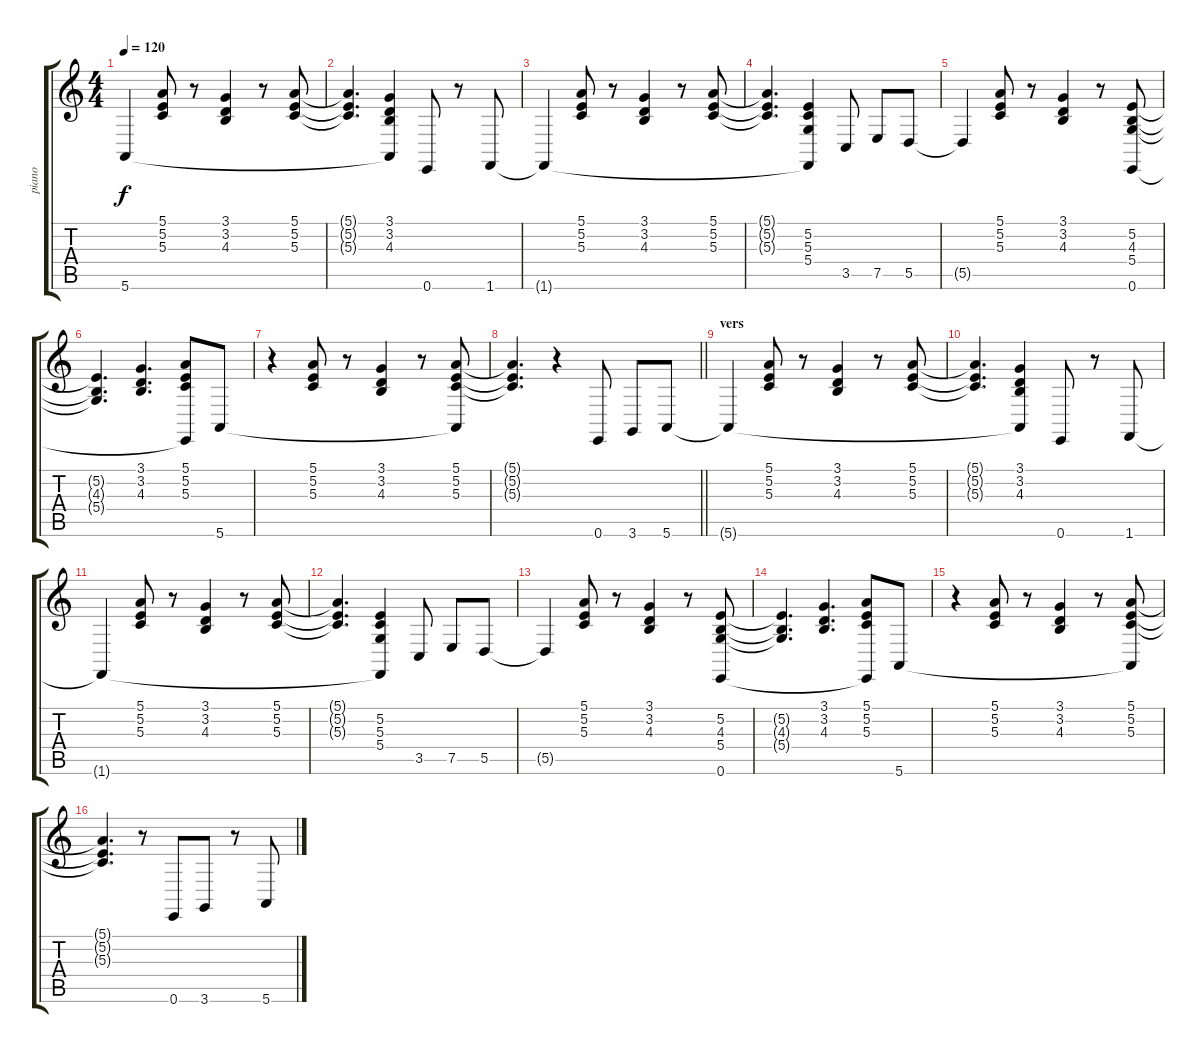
\track ("piano" "piano") {instrument brightacousticpiano}
\staff {score tabs}
\tuning (E4 B3 G3 D3 A2 E2) {hide}
\ts (4 4)
\tempo 120
\clef g2
\ks c
5.6.4{dy f instrument brightacousticpiano} (5.1 5.2 5.3).8 r.8 (3.1 3.2 4.3).4 r.8 (5.1 5.2 5.3).8 |
(5.1{t} 5.2{t} 5.3{t}).4{d} (3.1 3.2 4.3 5.6{t}).4 0.6.8 r.8 1.6.8 |
1.6{t}.4 (5.1 5.2 5.3).8 r.8 (3.1 3.2 4.3).4 r.8 (5.1 5.2 5.3).8 |
(5.1{t} 5.2{t} 5.3{t}).4{d} (5.2 5.3 5.4 1.6{t}).4 3.5.8 7.5.8 5.5.8 |
5.5{t}.4 (5.1 5.2 5.3).8 r.8 (3.1 3.2 4.3).4 r.8 (5.2 4.3 5.4 0.6).8 |
(5.2{t} 4.3{t} 5.4{t}).4{d} (3.1 3.2 4.3).4{d} (5.1 5.2 5.3 0.6{t}).8 5.6.8 |
r.4 (5.1 5.2 5.3).8 r.8 (3.1 3.2 4.3).4 r.8 (5.1 5.2 5.3 5.6{t}).8 |
\barLineRight lightlight
(5.1{t} 5.2{t} 5.3{t}).4{d} r.4 0.6.8 3.6.8 5.6.8 |
\section ("" "vers")
5.6{t}.4 (5.1 5.2 5.3).8 r.8 (3.1 3.2 4.3).4 r.8 (5.1 5.2 5.3).8 |
(5.1{t} 5.2{t} 5.3{t}).4{d} (3.1 3.2 4.3 5.6{t}).4 0.6.8 r.8 1.6.8 |
1.6{t}.4 (5.1 5.2 5.3).8 r.8 (3.1 3.2 4.3).4 r.8 (5.1 5.2 5.3).8 |
(5.1{t} 5.2{t} 5.3{t}).4{d} (5.2 5.3 5.4 1.6{t}).4 3.5.8 7.5.8 5.5.8 |
5.5{t}.4 (5.1 5.2 5.3).8 r.8 (3.1 3.2 4.3).4 r.8 (5.2 4.3 5.4 0.6).8 |
(5.2{t} 4.3{t} 5.4{t}).4{d} (3.1 3.2 4.3).4{d} (5.1 5.2 5.3 0.6{t}).8 5.6.8 |
r.4 (5.1 5.2 5.3).8 r.8 (3.1 3.2 4.3).4 r.8 (5.1 5.2 5.3 5.6{t}).8 |
(5.1{t} 5.2{t} 5.3{t}).4{d} r.8 0.6.8 3.6.8 r.8 5.6.8
